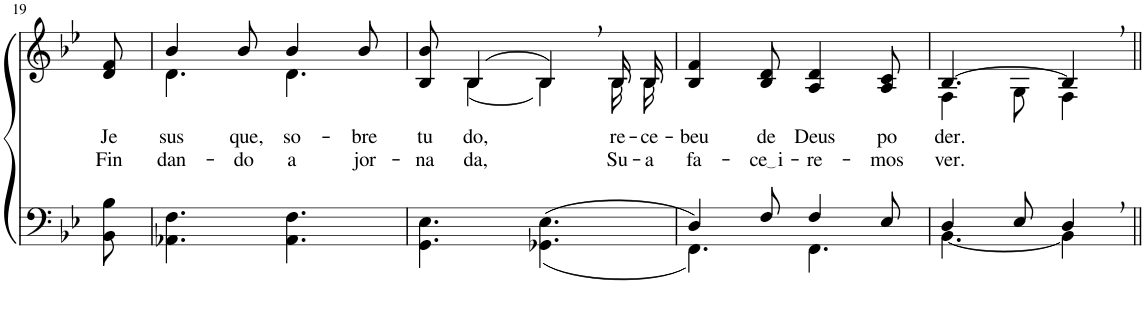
**kern	**kern	**text	**text
*part2	*part1	*part1	*part1
*staff2	*staff1	*staff1	*staff1
*I"Parte III e IV	*I"Parte I e II	*	*
!!LO:PB:g=z
*clefF4	*clefG2	*	*
*Trd-1c-2	*Trd-1c-2	*	*
*k[b-e-]	*k[b-e-]	*	*
*M6/8	*M6/8	*	*
=19	=19	=19	=19
!	!	!LO:LY:b	!LO:LY:b
8BB-\ 8B-\	8d/ 8f/	Je-	Fin-
=20	=20	=20	=20
*	*^	*	*
!	!	!	!LO:LY:b	!LO:LY:b
4.AA-X\ 4.F\	4b-/	4.d\	-sus	-dan-
!	!	!	!LO:LY:b	!LO:LY:b
.	8b-/	.	que,	-do
!	!	!	!LO:LY:b	!LO:LY:b
4.AA-\ 4.F\	4b-/	4.d\	so-	a
!	!	!	!LO:LY:b	!LO:LY:b
.	8b-/	.	-bre	jor-
=21	=21	=21	=21	=21
!	!	!	!LO:LY:b	!LO:LY:b
4.GG\ 4.E-\	8B-/ 8b-/	8ryy	tu-	-na-
!	!	!	!LO:LY:b	!LO:LY:b
.	[4B-/	[4B-\	-do,	-da,
((4.GG-X\ 4.E-\	4B-,/]	4B-\]	.	.
!	!	!	!LO:LY:b	!LO:LY:b
.	16B-/LL	16B-\LL	re-	Su-
!	!	!	!LO:LY:b	!LO:LY:b
.	16B-/JJ	16B-\JJ	-ce-	-a
=22	=22	=22	=22	=22
*^	*	*	*	*
!	!	!	!	!LO:LY:b	!LO:LY:b
*	*	*v	*v	*	*
4D/)	4.FF\)	4B-/ 4f/	-beu	fa-
!	!	!	!LO:LY:b	!LO:LY:b
8F/	.	8B-/ 8d/	de	ce i
!	!	!	!LO:LY:b	!LO:LY:b
4F/	4.FF\	4A/ 4d/	Deus	-re-
!	!	!	!LO:LY:b	!LO:LY:b
8E-/	.	8A/ 8c/	po-	-mos
=23	=23	=23	=23	=23
*	*	*^	*	*
!	!	!	!	!LO:LY:b	!LO:LY:b
4D/	[4.BB-\	[4.B-/	4F\	-der.	ver.
8E-/	.	.	8G\	.	.
4D,/	4BB-\]	4B-,/]	4F\	.	.
*v	*v	*	*	*	*
*	*v	*v	*	*
=||	=||	=||	=||
*-	*-	*-	*-
